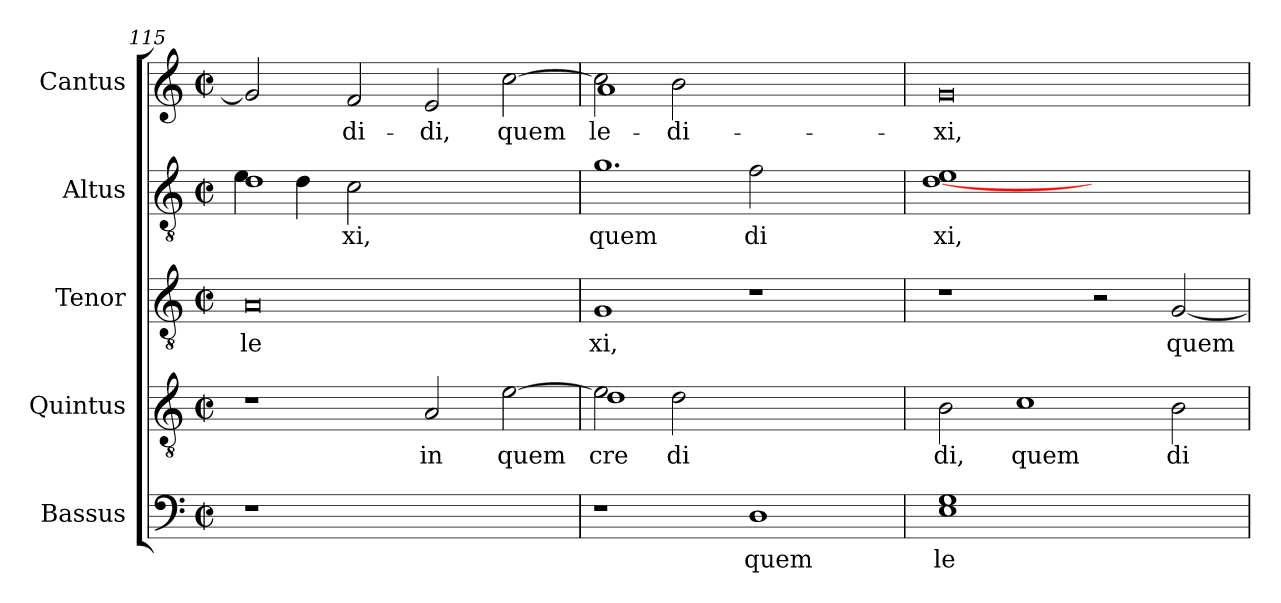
**kern	**text	**kern	**text	**kern	**text	**kern	**text	**kern	**text
*part5	*part5	*part4	*part4	*part3	*part3	*part2	*part2	*part1	*part1
*staff5	*staff5	*staff4	*staff4	*staff3	*staff3	*staff2	*staff2	*staff1	*staff1
*I"Bassus	*	*I"Quintus	*	*I"Tenor	*	*I"Altus	*	*I"Cantus	*
*clefF4	*	*clefGv2	*	*clefGv2	*	*clefGv2	*	*clefG2	*
*	*	*	*	*k[]	*	*	*	*k[]	*
*	*	*	*	*C:	*	*	*	*C:	*
*M2/2	*	*M2/2	*	*M2/2	*	*M2/2	*	*M2/2	*
*met(c|)	*	*met(c|)	*	*met(c|)	*	*met(c|)	*	*met(c|)	*
=115	=115	=115	=115	=115	=115	=115	=115	=115	=115
!	!	!	!	!LO:N:vis=0	!LO:LY:b:cj	!	!	!	!
*	*	*	*	*	*	*^	*	*	*
1r	.	1r	.	1A	le	1d	4e\	.	2g/]	.
.	.	.	.	.	.	.	4d\	.	.	.
!	!	!	!	!	!	!	!	!LO:LY:b:cj	!	!LO:LY:b:cj
.	.	.	.	.	.	.	2c\	xi,	2f/	-di-
!	!	!	!LO:LY:b:cj	!	!	!	!	!	!	!LO:LY:b:cj
1ryy	.	2A/	in	1ryy	.	1ryy	1ryy	.	2e/	-di,
!	!	!	!LO:LY:b	!	!	!	!	!	!	!LO:LY:b
.	.	[>2e\	quem	.	.	.	.	.	[>2cc\	quem
*	*	*	*	*	*	*v	*v	*	*	*
=116	=116	=116	=116	=116	=116	=116	=116	=116	=116
*	*	*^	*	*	*	*	*	*	*
!	!	!	!	!LO:LY:b:cj	!	!LO:LY:b:cj	!LO:N:vis=1.	!LO:LY:b:cj	!	!LO:LY:b:cj
*	*	*	*	*	*	*	*	*	*^	*
1r	.	2e\]	1d	cre	1G	xi,	1g	quem	2cc\]	1a	-le-
!	!	!	!	!LO:LY:b:cj	!	!	!	!	!	!	!LO:LY:b:cj
.	.	2d\	.	di	.	.	.	.	2b\	.	di-
!	!LO:LY:b:cj	!	!	!	!	!	!	!LO:LY:b:cj	!	!	!
1D	quem	1ryy	1ryy	.	1r	.	2f\	di	1ryy	1ryy	.
.	.	.	.	.	.	.	2ryy	.	.	.	.
*	*	*v	*v	*	*	*	*	*	*v	*v	*
!!LO:LB:g=z
=117	=117	=117	=117	=117	=117	=117	=117	=117	=117
!	!LO:LY:b:cj	!	!LO:LY:b:cj	!	!	!	!LO:LY:b:cj	!LO:N:vis=0	!LO:LY:b:cj
1E 1G	-le-	2B\	di,	1r	.	1e [>1d	xi,	1g	-xi,
!	!	!	!LO:LY:b:cj	!	!	!	!	!	!
.	.	1c	quem	.	.	.	.	.	.
1ryy	.	.	.	2r	.	1ryy	.	1ryy	.
!	!	!	!LO:LY:b:cj	!	!LO:LY:b	!	!	!	!
.	.	2B\	di-	[<2G/	quem	.	.	.	.
=	=	=	=	=	=	=	=	=	=
*-	*-	*-	*-	*-	*-	*-	*-	*-	*-
